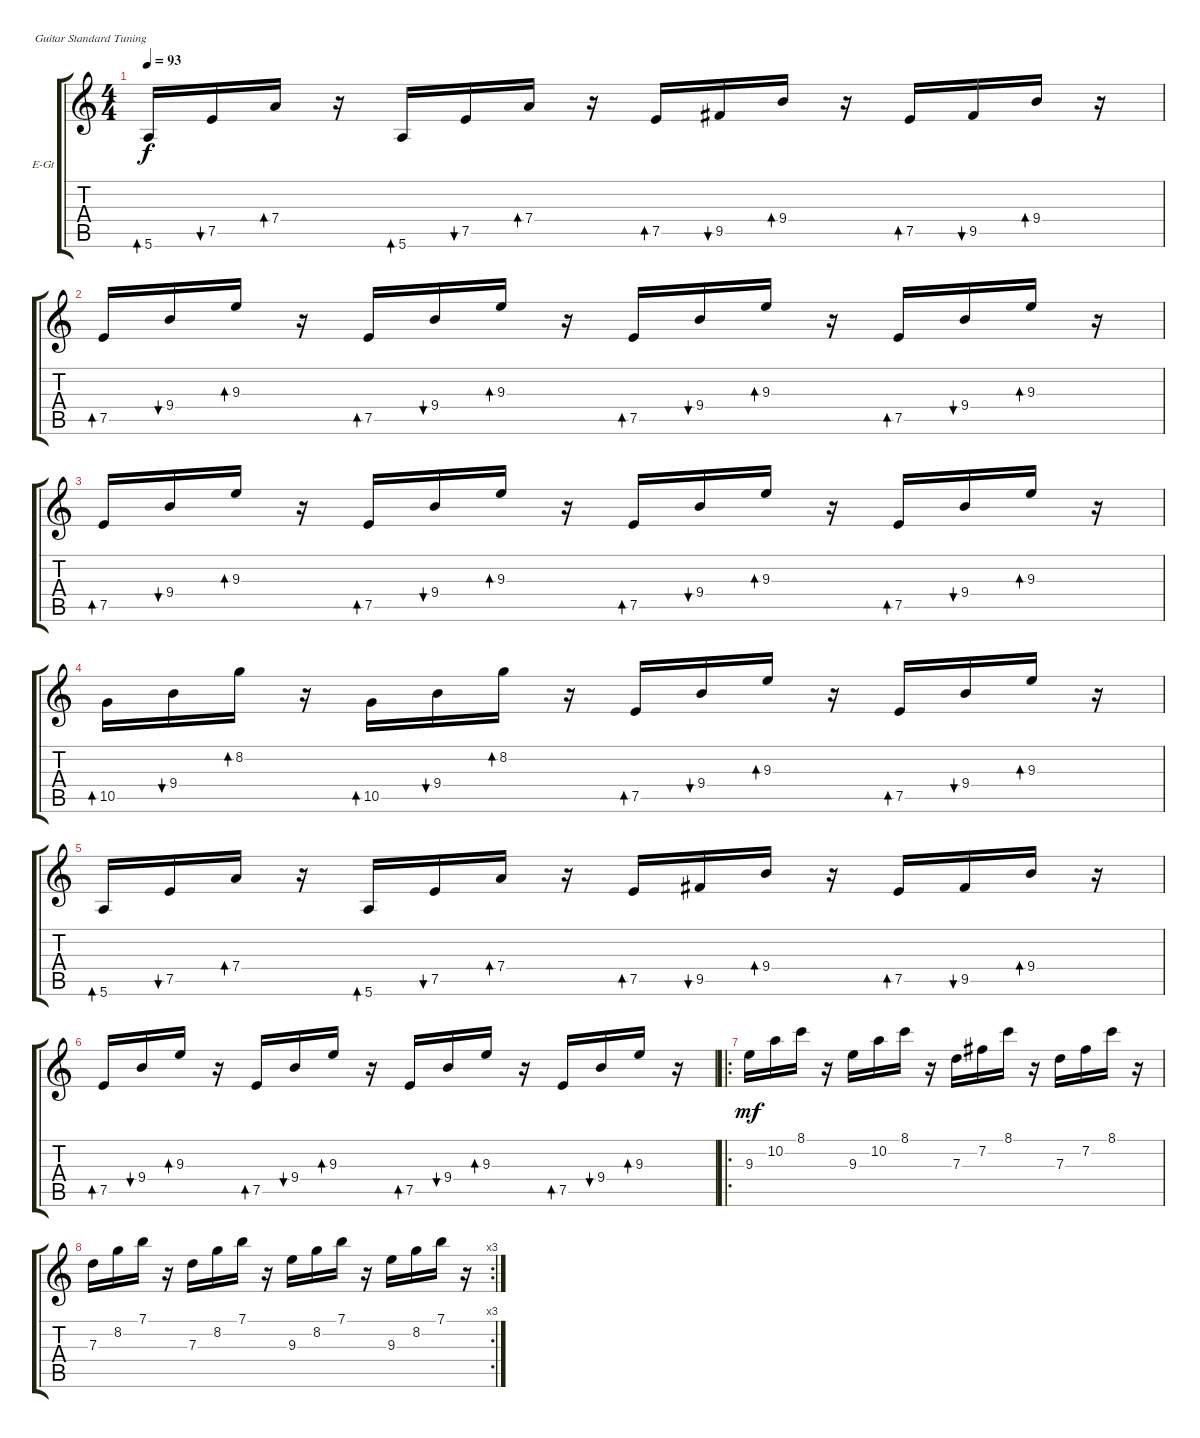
\defaultSystemsLayout 4
\bracketExtendMode groupsimilarinstruments
\firstSystemTrackNameOrientation horizontal
\otherSystemsTrackNameOrientation horizontal
\track ("Electric Guitar" "E-Gt") {instrument electricguitarclean}
\staff {score tabs}
\tuning (E4 B3 G3 D3 A2 E2)
\ts (4 4)
\tempo 93
\clef g2
\ks c
5.6.16{bd 60 dy f} 7.5.16{bu 60} 7.4.16{bd 60} r.16 5.6.16{bd 60} 7.5.16{bu 60} 7.4.16{bd 60} r.16 7.5.16{bd 60} 9.5.16{bu 60} 9.4.16{bd 60} r.16 7.5.16{bd 60} 9.5.16{bu 60} 9.4.16{bd 60} r.16 |
7.5.16{bd 60} 9.4.16{bu 60} 9.3.16{bd 60} r.16 7.5.16{bd 60} 9.4.16{bu 60} 9.3.16{bd 60} r.16 7.5.16{bd 60} 9.4.16{bu 60} 9.3.16{bd 60} r.16 7.5.16{bd 60} 9.4.16{bu 60} 9.3.16{bd 60} r.16 |
7.5.16{bd 60} 9.4.16{bu 60} 9.3.16{bd 60} r.16 7.5.16{bd 60} 9.4.16{bu 60} 9.3.16{bd 60} r.16 7.5.16{bd 60} 9.4.16{bu 60} 9.3.16{bd 60} r.16 7.5.16{bd 60} 9.4.16{bu 60} 9.3.16{bd 60} r.16 |
10.5.16{bd 60} 9.4.16{bu 60} 8.2.16{bd 60} r.16 10.5.16{bd 60} 9.4.16{bu 60} 8.2.16{bd 60} r.16 7.5.16{bd 60} 9.4.16{bu 60} 9.3.16{bd 60} r.16 7.5.16{bd 60} 9.4.16{bu 60} 9.3.16{bd 60} r.16 |
5.6.16{bd 60} 7.5.16{bu 60} 7.4.16{bd 60} r.16 5.6.16{bd 60} 7.5.16{bu 60} 7.4.16{bd 60} r.16 7.5.16{bd 60} 9.5.16{bu 60} 9.4.16{bd 60} r.16 7.5.16{bd 60} 9.5.16{bu 60} 9.4.16{bd 60} r.16 |
7.5.16{bd 60} 9.4.16{bu 60} 9.3.16{bd 60} r.16 7.5.16{bd 60} 9.4.16{bu 60} 9.3.16{bd 60} r.16 7.5.16{bd 60} 9.4.16{bu 60} 9.3.16{bd 60} r.16 7.5.16{bd 60} 9.4.16{bu 60} 9.3.16{bd 60} r.16 |
\ro
9.3.16{dy mf} 10.2.16 8.1.16 r.16 9.3.16 10.2.16 8.1.16 r.16 7.3.16 7.2.16 8.1.16 r.16 7.3.16 7.2.16 8.1.16 r.16 |
\rc 3
7.3.16 8.2.16 7.1.16 r.16 7.3.16 8.2.16 7.1.16 r.16 9.3.16 8.2.16 7.1.16 r.16 9.3.16 8.2.16 7.1.16 r.16
